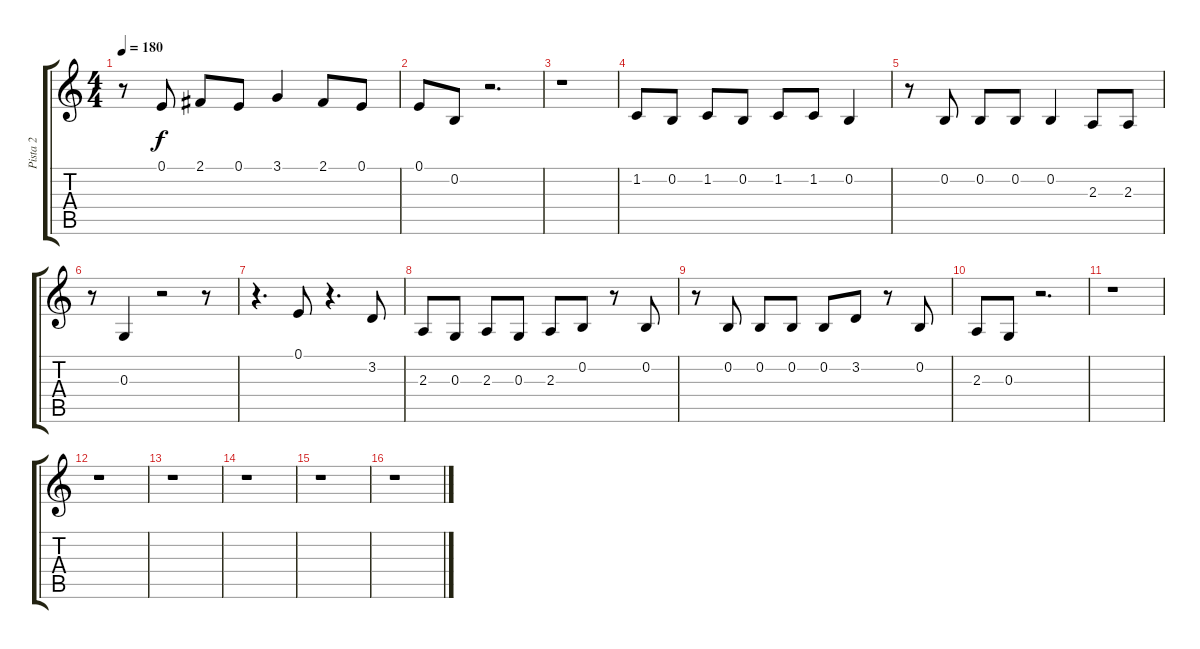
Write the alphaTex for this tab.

\track ("Pista 2" "Pista 2") {instrument brightacousticpiano}
\staff {score tabs}
\tuning (E4 B3 G3 D3 A2 E2) {hide}
\ts (4 4)
\tempo 180
\clef g2
\ks c
r.8{dy f} 0.1.8 2.1.8 0.1.8 3.1.4 2.1.8 0.1.8 |
0.1.8 0.2.8 r.2{d} |
r.1 |
1.2.8 0.2.8 1.2.8 0.2.8 1.2.8 1.2.8 0.2.4 |
r.8 0.2.8 0.2.8 0.2.8 0.2.4 2.3.8 2.3.8 |
r.8 0.3.4 r.2 r.8 |
r.4{d} 0.1.8 r.4{d} 3.2.8 |
2.3.8 0.3.8 2.3.8 0.3.8 2.3.8 0.2.8 r.8 0.2.8 |
r.8 0.2.8 0.2.8 0.2.8 0.2.8 3.2.8 r.8 0.2.8 |
2.3.8 0.3.8 r.2{d} |
r.1 |
r.1 |
r.1 |
r.1 |
r.1 |
r.1
